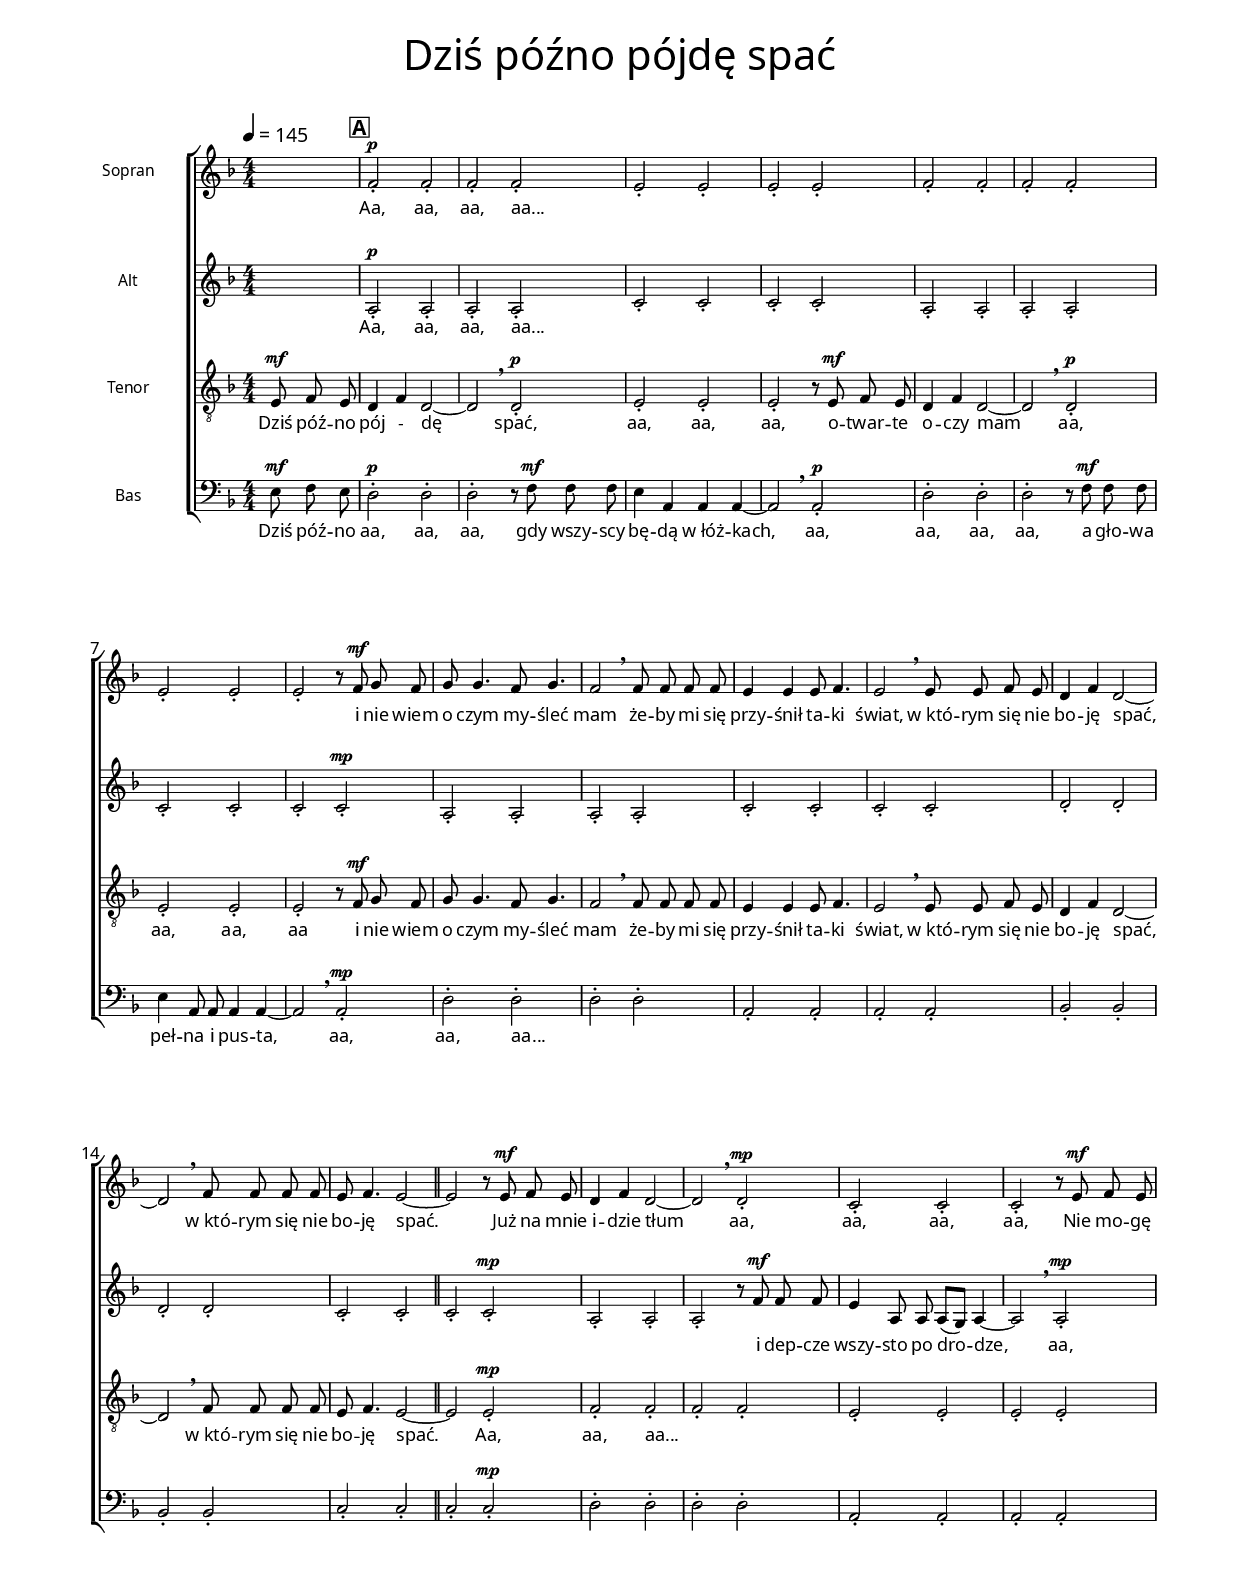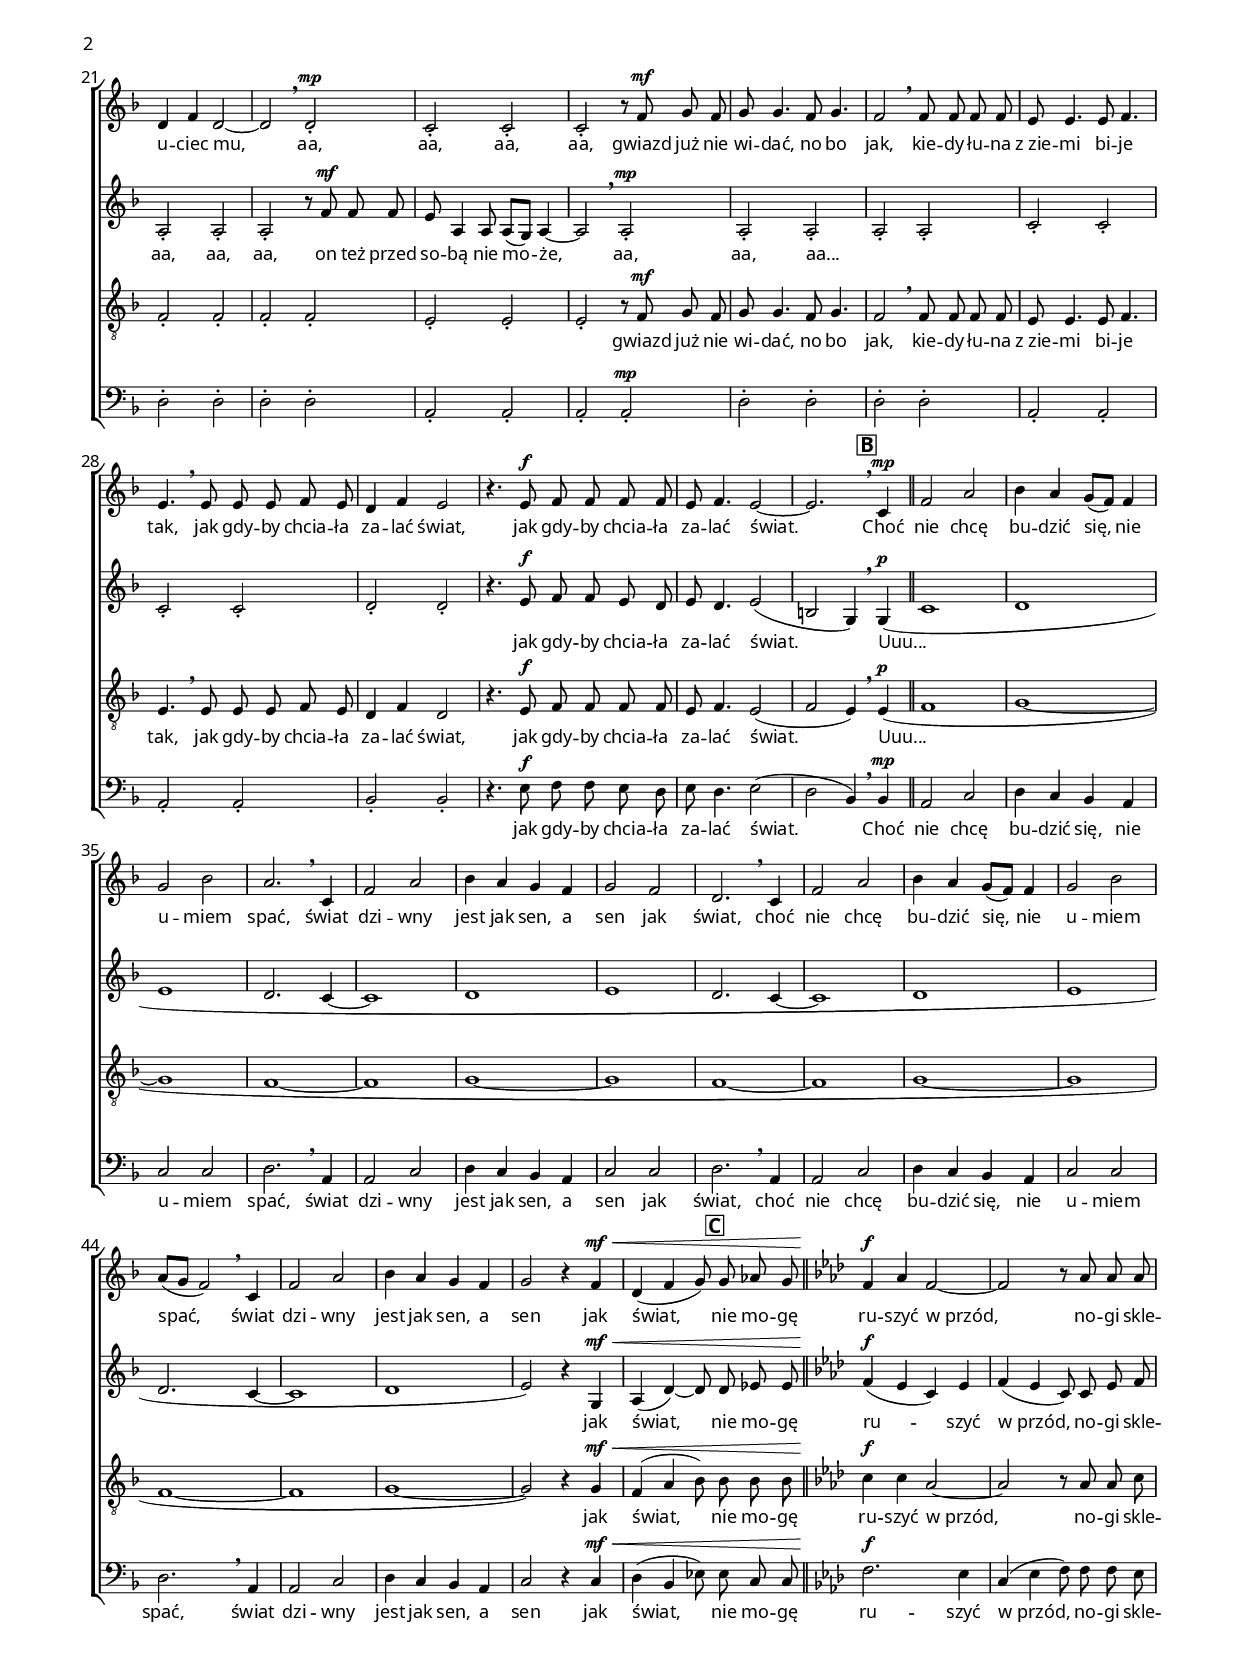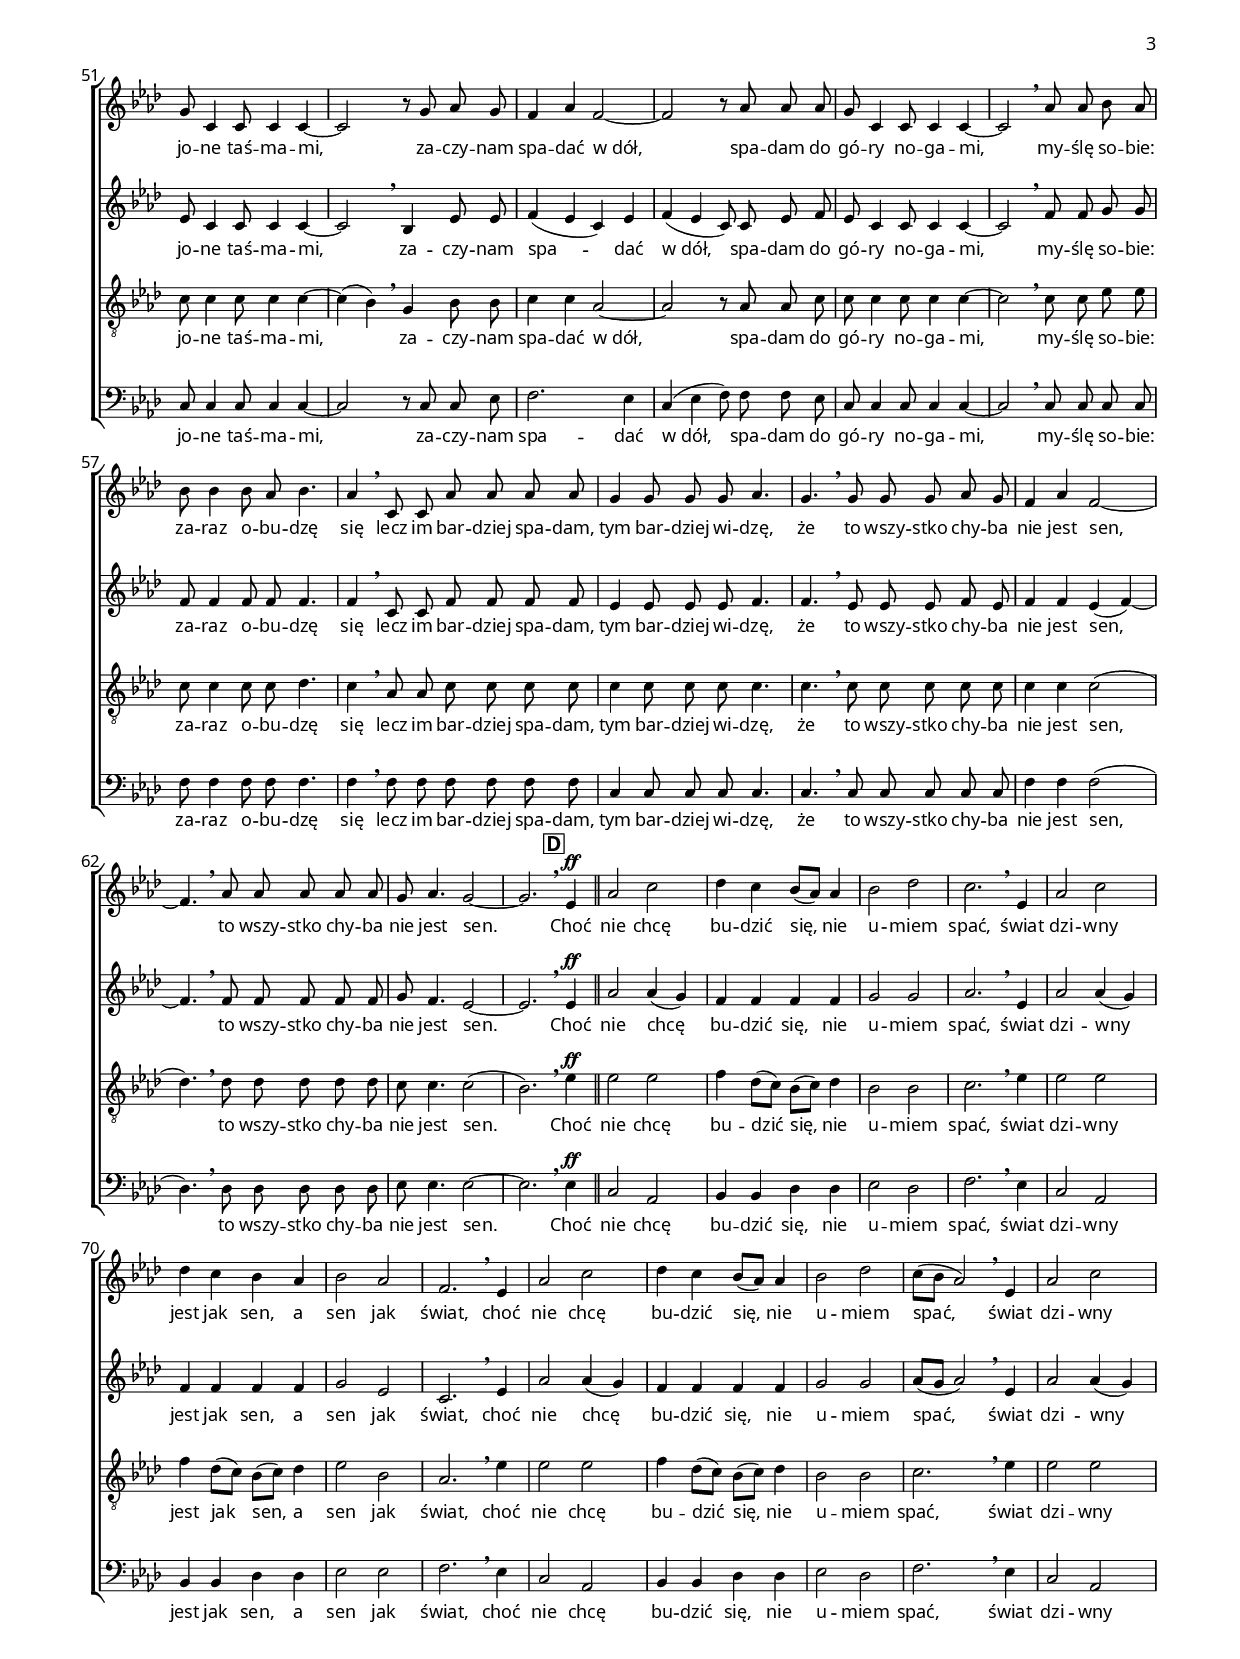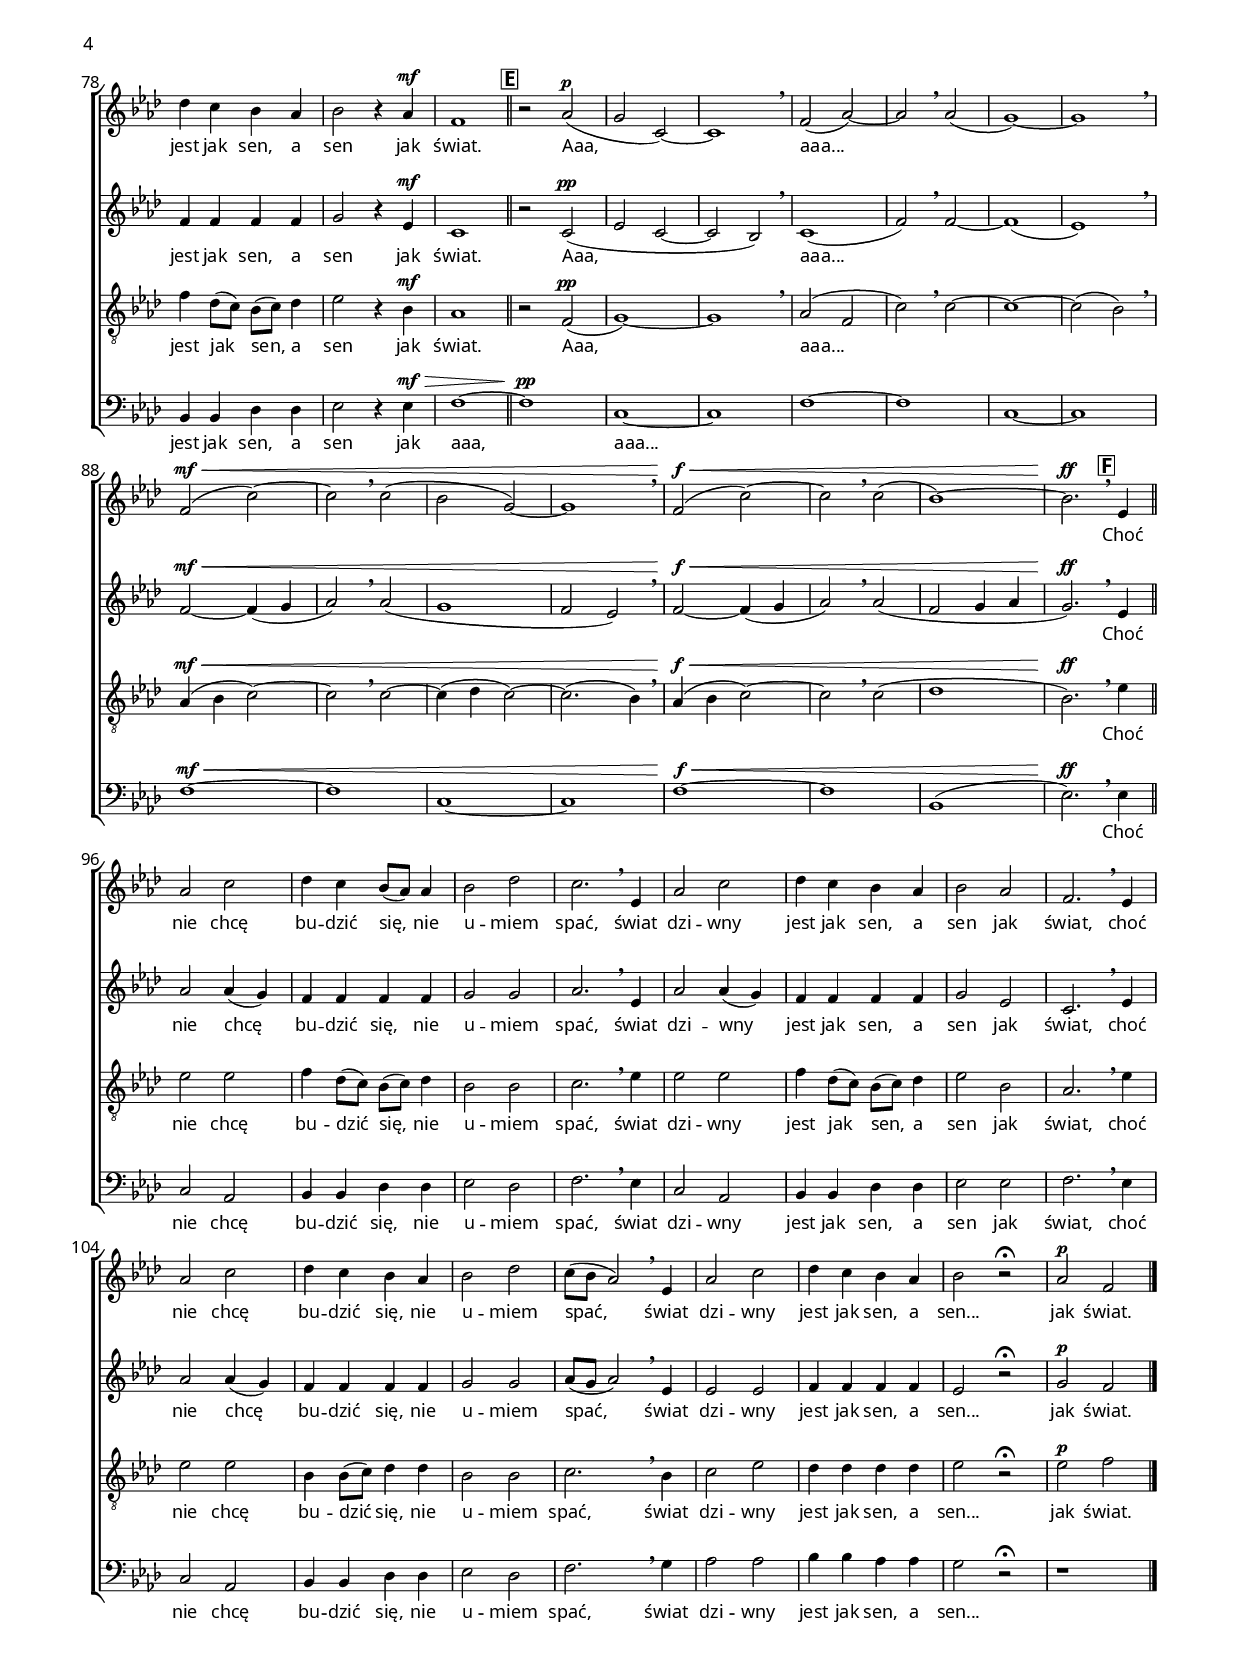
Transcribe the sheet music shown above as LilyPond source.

\version "2.18.2"

\include "../common.ly"


\header {
  title = "Dziś późno pójdę spać"
}

sopNotes = \relative c' {

\autoBeamOff
\key d \minor

\time 4/4
\tempo 4 = 145

s8*3
f2-.\p f-. f-. f-.
e-. e-. e-. e-.
f-. f-. f-. f-.
e-. e-. e-.
r8 f\mf g f
g g4. f8 g4.
f2 \breathe f8 f f f
e4 e e8 f4.
e2 \breathe e8 e f e
d4 f d2~
d \breathe f8 f f f
e f4. e2~ \bar "||"
e r8 e\mf f e
d4 f d2~
d \breathe d-.\mp
c-. c-.
c-. r8 e\mf f e
d4 f d2~
d \breathe d-.\mp
c-. c-.
c-. r8 f8\mf g f
g g4. f8 g4.
f2 \breathe f8 f f f
e e4. e8 f4.
e \breathe e8 e e f e
d4 f e2
r4. e8\f f f f f
e f4. e2~
e2. \breathe \mark \default c4\mp

f2 a
bes4 a g8[( f)] f4
g2 bes
a2. \breathe c,4
f2 a
bes4 a g f
g2 f
d2. \breathe c4
f2 a
bes4 a g8[( f)] f4
g2 bes
a8([ g] f2) \breathe c4
f2 a
bes4 a g f
g2 r4 f\mf\<

d( f g8) \mark \default g as g \bar "||" \key f \minor
f4\f as f2~f r8 as8 as as g c,4 c8 c4 c~c2
r8 g' as g f4 as f2~f r8 as as as g c,4 c8 c4 c~c2 \breathe
as'8 as bes as bes bes4 bes8 as bes4. as4 \breathe
c,8 c as' as as as g4 g8 g g as4. g \breathe
g8 g g as g f4 as f2~f4. \breathe
as8 as as as as g as4. g2~g2. \breathe \mark \default

es4\ff \bar "||" as2 c des4 c bes8([ as]) as4 bes2 des c2. \breathe
es,4 as2 c des4 c bes as bes2 as f2. \breathe
es4 as2 c des4 c bes8([ as]) as4 bes2 des c8([ bes] as2) \breathe
es4 as2 c des4 c bes as bes2 r4 as\mf f1 \bar "||" \mark \default

r2 as\p( g c,)~c1 \breathe
f2( as)~as2 \breathe
as( g1)~g \breathe
f2\mf\<( c')~c \breathe
c( bes g)~g1 \breathe
f2\f\<( c')~c \breathe
c( bes1)~bes2.\ff \breathe \mark \default

es,4 \bar "||" as2 c des4 c bes8([ as]) as4 bes2 des c2. \breathe
es,4 as2 c des4 c bes as bes2 as f2. \breathe
es4 as2 c des4 c bes as bes2 des c8([ bes] as2) \breathe
es4 as2 c des4 c bes as bes2 r\fermata as2\p f \bar "|."

}

altNotes = \relative c' {

\autoBeamOff
\key d \minor

s8*3 a2\p-. a-. a-. a-.
c-. c-. c-. c-.
a-. a-. a-. a-.
c-. c-. c-. c-.\mp
a-. a-. a-. a-.
c-. c-. c-. c-.
d-. d-. d-. d-.
c-. c-. c-. c-.\mp
a-. a-. a-.
r8 f'\mf f f e4 a,8 a a([ g]) a4~a2 \breathe
a-.\mp a-. a-. a-.
r8 f'\mf f f e a,4 a8 a([ g]) a4~a2 \breathe
a-.\mp a-. a-. a-. a-.
c-. c-. c-. c-.
d-. d-. r4.
e8\f f f e d e d4. e2( b g4) \breathe

g\p( c1 d e d2. c4~c1 d e d2. c4~c1 d e d2. c4~c1 d e2)
r4 g,\mf\< a( d)~d8 d es es \key f \minor

f4\f( es c) es f( es c8) c es f es c4 c8 c4 c~c2 \breathe
bes4 es8 es f4( es c) es f( es c8) c es f es c4 c8 c4 c~c2 \breathe
f8 f g g f f4 f8 f f4. f4 \breathe
c8 c f f f f es4 es8 es es f4. f \breathe
es8 es es f es f4 f es( f)~ f4. \breathe
f8 f f f f g f4. es2~es2. \breathe

es4\ff as2 as4( g) f f f f g2 g as2. \breathe
es4 as2 as4( g) f f f f g2 es c2. \breathe
es4 as2 as4( g) f f f f g2 g as8([ g] as2) \breathe
es4 as2 as4( g) f f f f g2 r4 es\mf c1 r2

c\pp( es c~c bes) \breathe
c1( f2) \breathe
f~f1( es) \breathe
f2\mf\<~f4( g as2) \breathe
as( g1 f2 es) \breathe
f2\f\<~f4( g as2) \breathe
as( f g4 as g2.\ff) \breathe

es4 as2 as4( g) f f f f g2 g as2. \breathe
es4 as2 as4( g) f f f f g2 es c2. \breathe
es4 as2 as4( g) f f f f g2 g as8([ g] as2) \breathe
es4 es2 es f4 f f f es2 r\fermata g\p f

}

tenNotes = \relative c {

\autoBeamOff
\key d \minor

\partial 8*3

e8\mf f e \mark \default
d4 f d2~
d \breathe d-.\p
e-. e-.
e-. r8 e\mf f e
d4 f d2~
d \breathe d-.\p
e-. e-.
e-. r8 f\mf g f
g g4. f8 g4.
f2 \breathe f8 f f f
e4 e e8 f4.
e2 \breathe e8 e f e
d4 f d2~
d \breathe f8 f f f
e f4. e2~
e e-.\mp
f-. f-.
f-. f-.
e-. e-.
e-. e-.
f-. f-.
f-. f-.
e-. e-.
e-. r8 f\mf g f
g g4. f8 g4.
f2 \breathe f8 f f f
e e4. e8 f4.
e4. \breathe e8 e e f e
d4 f d2
r4. e8\f f f f f
e f4. e2(
f e4) \breathe e\p( \bar "||"

f1 g~g f~f g~g f~f g~g f~f g~
g2) r4 g\mf\<
f( a bes8) bes bes bes \bar "||" \key f \minor

c4\f c as2~
as r8 as as c
c c4 c8 c4 c~
c( bes) \breathe
g4 bes8 bes c4 c as2~as r8
as as c c c4 c8 c4 c~c2 \breathe
c8 c es es c c4 c8 c des4. c4 \breathe
as8 as c c c c c4 c8 c c c4. c \breathe
c8 c c c c c4 c c2( des4.) \breathe
des8 des des des des c c4. c2( bes2.) \breathe

es4\ff es2 es f4 des8([ c]) bes([ c]) des4 bes2 bes c2. \breathe
es4 es2 es f4 des8([ c]) bes([ c]) des4 es2 bes as2. \breathe
es'4 es2 es f4 des8([ c]) bes([ c]) des4 bes2 bes c2. \breathe
es4 es2 es f4 des8([ c]) bes([ c]) des4 es2 r4 bes\mf as1 r2

f2\pp( g1)~g \breathe
as2( f c') \breathe
c~c1~c2( bes) \breathe
as4\mf\<( bes c2)~c \breathe
c~c4( des c2)~c2.( bes4) \breathe
as4\f\<( bes c2)~c \breathe
c( des1 bes2.\ff) \breathe

es4 es2 es f4 des8([ c]) bes([ c]) des4 bes2 bes c2. \breathe
es4 es2 es f4 des8([ c]) bes([ c]) des4 es2 bes as2. \breathe
es'4 es2 es bes4 bes8([ c]) des4 des bes2 bes c2. \breathe
bes4 c2 es des4 des des des es2 r\fermata es\p f

}

basNotes = \relative c {

\autoBeamOff
\key d \minor

\partial 8*3

e8\mf f e
d2-.\p d-.
d-. r8 f8\mf f f
e4 a, a a~a2 \breathe
a-.\p d-. d-. d-.
r8 f\mf f f e4 a,8 a a4 a~a2 \breathe
a2-.\mp d-. d-. d-. d-.
a-. a-. a-. a-.
bes-. bes-. bes-. bes-.
c-. c-. c-. c-.\mp
d-. d-. d-. d-.
a-. a-. a-. a-.
d-. d-. d-. d-.
a-. a-. a-. a-.\mp
d-. d-. d-. d-.
a-. a-. a-. a-.
bes-. bes-.
r4. e8\f f f e d e d4. e2( d bes4) \breathe

bes\mp a2 c d4 c bes a c2 c d2. \breathe
a4 a2 c d4 c bes a c2 c d2. \breathe
a4 a2 c d4 c bes a c2 c d2. \breathe
a4 a2 c d4 c bes a c2 r4
c\mf\< d( bes es8)

es c c \key f \minor
f2.\f es4 c( es f8)
f f es c c4 c8 c4 c~c2 r8
c c es f2. es4 c( es f8)
f f es c c4 c8 c4 c~c2 \breathe
c8 c c c f f4 f8 f f4. f4 \breathe
f8 f f f f f c4 c8 c c c4. c \breathe
c8 c c c c f4 f f2( des4.) \breathe
des8 des des des des es es4. es2~es2. \breathe

es4\ff c2 as bes4 bes des des es2 des f2. \breathe
es4 c2 as bes4 bes des des es2 es f2. \breathe
es4 c2 as bes4 bes des des es2 des f2. \breathe
es4 c2 as bes4 bes des des es2 r4 es\mf\>

f1~f\pp c~c f~f c~c f\mf\<~f c~c f\f\<~f bes,( es2.\ff) \breathe

es4 c2 as bes4 bes des des es2 des f2. \breathe
es4 c2 as bes4 bes des des es2 es f2. \breathe
es4 c2 as bes4 bes des des es2 des f2. \breathe
g4 as2 as bes4 bes as as g2 r\fermata r1

}


lyricsS = \lyricmode {
  Aa, aa, aa, aa… _ _ _ _ _ _ _ _ _ _ _
  i nie wiem o czym my -- śleć mam
  że -- by mi się przy -- śnił ta -- ki świat,
  "w któ" -- rym się nie bo -- ję spać,
  "w któ" -- rym się nie bo -- ję spać.
  
  Już na mnie i -- dzie tłum
  aa, aa, aa, aa,
  Nie mo -- gę u -- ciec mu,
  aa, aa, aa, aa,
  gwiazd już nie wi -- dać, no bo jak,
  kie -- dy łu -- na "z zie" -- mi bi -- je tak,
  jak gdy -- by chcia -- ła za -- lać świat,
  jak gdy -- by chcia -- ła za -- lać świat.
  
  Choć nie chcę bu -- dzić się, nie u -- miem spać,
  świat dzi -- wny jest jak sen, a sen jak świat,
  choć nie chcę bu -- dzić się, nie u -- miem spać,
  świat dzi -- wny jest jak sen, a sen jak świat,
  
  nie mo -- gę ru -- szyć "w przód,"
  no -- gi skle -- jo -- ne taś -- ma -- mi,
  za -- czy -- nam spa -- dać "w dół,"
  spa -- dam do gó -- ry no -- ga -- mi,
  my -- ślę so -- bie: za -- raz o -- bu -- dzę się
  lecz im bar -- dziej spa -- dam, tym bar -- dziej wi -- dzę, że
  to wszy -- stko chy -- ba nie jest sen,
  to wszy -- stko chy -- ba nie jest sen.
  
  Choć nie chcę bu -- dzić się, nie u -- miem spać,
  świat dzi -- wny jest jak sen, a sen jak świat,
  choć nie chcę bu -- dzić się, nie u -- miem spać,
  świat dzi -- wny jest jak sen, a sen jak świat.
  
  Aaa, aaa… _ _ _ _ _
  
  Choć nie chcę bu -- dzić się, nie u -- miem spać,
  świat dzi -- wny jest jak sen, a sen jak świat,
  choć nie chcę bu -- dzić się, nie u -- miem spać,
  świat dzi -- wny jest jak sen, a sen… jak świat.
}

lyricsA = \lyricmode {
  Aa, aa, aa, aa… _ _ _ _ _ _ _ _ _ _ _ _ _ _ _ _ _ _ _ _ _ _ _ _ _ _ _ _ _ _ _
  i dep -- cze wszy -- sto po dro -- dze,
  aa, aa, aa, aa,
  on też przed so -- bą nie mo -- że,
  aa, aa, aa… _ _ _ _ _ _ _ _
  jak gdy -- by chcia -- ła za -- lać świat.
  
  Uuu… jak świat,
  nie mo -- gę ru -- szyć "w przód,"
  no -- gi skle -- jo -- ne taś -- ma -- mi,
  za -- czy -- nam spa -- dać "w dół,"
  spa -- dam do gó -- ry no -- ga -- mi,
  my -- ślę so -- bie: za -- raz o -- bu -- dzę się
  lecz im bar -- dziej spa -- dam, tym bar -- dziej wi -- dzę, że
  to wszy -- stko chy -- ba nie jest sen,
  to wszy -- stko chy -- ba nie jest sen.
  
  Choć nie chcę bu -- dzić się, nie u -- miem spać,
  świat dzi -- wny jest jak sen, a sen jak świat,
  choć nie chcę bu -- dzić się, nie u -- miem spać,
  świat dzi -- wny jest jak sen, a sen jak świat.
  
  Aaa, aaa… _ _ _ _ _
  
  Choć nie chcę bu -- dzić się, nie u -- miem spać,
  świat dzi -- wny jest jak sen, a sen jak świat,
  choć nie chcę bu -- dzić się, nie u -- miem spać,
  świat dzi -- wny jest jak sen, a sen… jak świat.
}

lyricsT = \lyricmode {
  Dziś póź -- no pój - dę spać, aa, aa, aa,
  o -- twar -- te o -- czy mam aa, aa, aa, aa
  i nie wiem o czym my -- śleć mam
  że -- by mi się przy -- śnił ta -- ki świat,
  "w któ" -- rym się nie bo -- ję spać,
  "w któ" -- rym się nie bo -- ję spać.
  Aa, aa, aa… _ _ _ _ _ _ _ _ _ _ _ _ _
  gwiazd już nie wi -- dać, no bo jak,
  kie -- dy łu -- na "z zie" -- mi bi -- je tak,
  jak gdy -- by chcia -- ła za -- lać świat,
  jak gdy -- by chcia -- ła za -- lać świat.
  
  Uuu… jak świat,
  nie mo -- gę ru -- szyć "w przód,"
  no -- gi skle -- jo -- ne taś -- ma -- mi,
  za -- czy -- nam spa -- dać "w dół,"
  spa -- dam do gó -- ry no -- ga -- mi,
  my -- ślę so -- bie: za -- raz o -- bu -- dzę się
  lecz im bar -- dziej spa -- dam, tym bar -- dziej wi -- dzę, że
  to wszy -- stko chy -- ba nie jest sen,
  to wszy -- stko chy -- ba nie jest sen.
  
  Choć nie chcę bu -- dzić się, nie u -- miem spać,
  świat dzi -- wny jest jak sen, a sen jak świat,
  choć nie chcę bu -- dzić się, nie u -- miem spać,
  świat dzi -- wny jest jak sen, a sen jak świat.
  
  Aaa, aaa… _ _ _ _ _
  
  Choć nie chcę bu -- dzić się, nie u -- miem spać,
  świat dzi -- wny jest jak sen, a sen jak świat,
  choć nie chcę bu -- dzić się, nie u -- miem spać,
  świat dzi -- wny jest jak sen, a sen… jak świat.
}

lyricsB = \lyricmode {
  Dziś póź -- no aa, aa, aa,
  gdy wszy -- scy bę -- dą "w łóż" -- kach,
  aa, aa, aa, aa,
  a gło -- wa peł -- na i pus -- ta,
  aa, aa, aa… _ _ _ _ _ _ _ _ _ _ _ _ _ _ _ _ _ _ _ _ _ _ _ _ _ _ _ _ _ _ _ _ _ _ _ _ _ _ _ _
  jak gdy -- by chcia -- ła za -- lać świat.
  
  Choć nie chcę bu -- dzić się, nie u -- miem spać,
  świat dzi -- wny jest jak sen, a sen jak świat,
  choć nie chcę bu -- dzić się, nie u -- miem spać,
  świat dzi -- wny jest jak sen, a sen jak świat,
  
  nie mo -- gę ru -- szyć "w przód,"
  no -- gi skle -- jo -- ne taś -- ma -- mi,
  za -- czy -- nam spa -- dać "w dół,"
  spa -- dam do gó -- ry no -- ga -- mi,
  my -- ślę so -- bie: za -- raz o -- bu -- dzę się
  lecz im bar -- dziej spa -- dam, tym bar -- dziej wi -- dzę, że
  to wszy -- stko chy -- ba nie jest sen,
  to wszy -- stko chy -- ba nie jest sen.
  
  Choć nie chcę bu -- dzić się, nie u -- miem spać,
  świat dzi -- wny jest jak sen, a sen jak świat,
  choć nie chcę bu -- dzić się, nie u -- miem spać,
  świat dzi -- wny jest jak sen, a sen jak
  aaa, aaa… _ _ _ _ _ _
  
  Choć nie chcę bu -- dzić się, nie u -- miem spać,
  świat dzi -- wny jest jak sen, a sen jak świat,
  choć nie chcę bu -- dzić się, nie u -- miem spać,
  świat dzi -- wny jest jak sen, a sen…
}

\score {
  <<
    \new ChoirStaff <<
      \new Voice = Sop { 
        \set Staff.instrumentName = "Sopran"
        \sopNotes }
        \new Lyrics \lyricsto "Sop" \lyricsS
      \new Voice = Alt {
        \set Staff.instrumentName = "Alt"
        \altNotes }
        \new Lyrics \lyricsto "Alt" \lyricsA
      \new Voice = Ten {
        \set Staff.instrumentName = "Tenor"
        \clef "treble_8"
        \tenNotes }
        \new Lyrics \lyricsto "Ten" \lyricsT
      \new Voice = Bas {
        \set Staff.instrumentName = "Bas"
        \clef bass
        \basNotes }
        \new Lyrics \lyricsto "Bas" \lyricsB
    >>
  >>

  \layout { }

}
